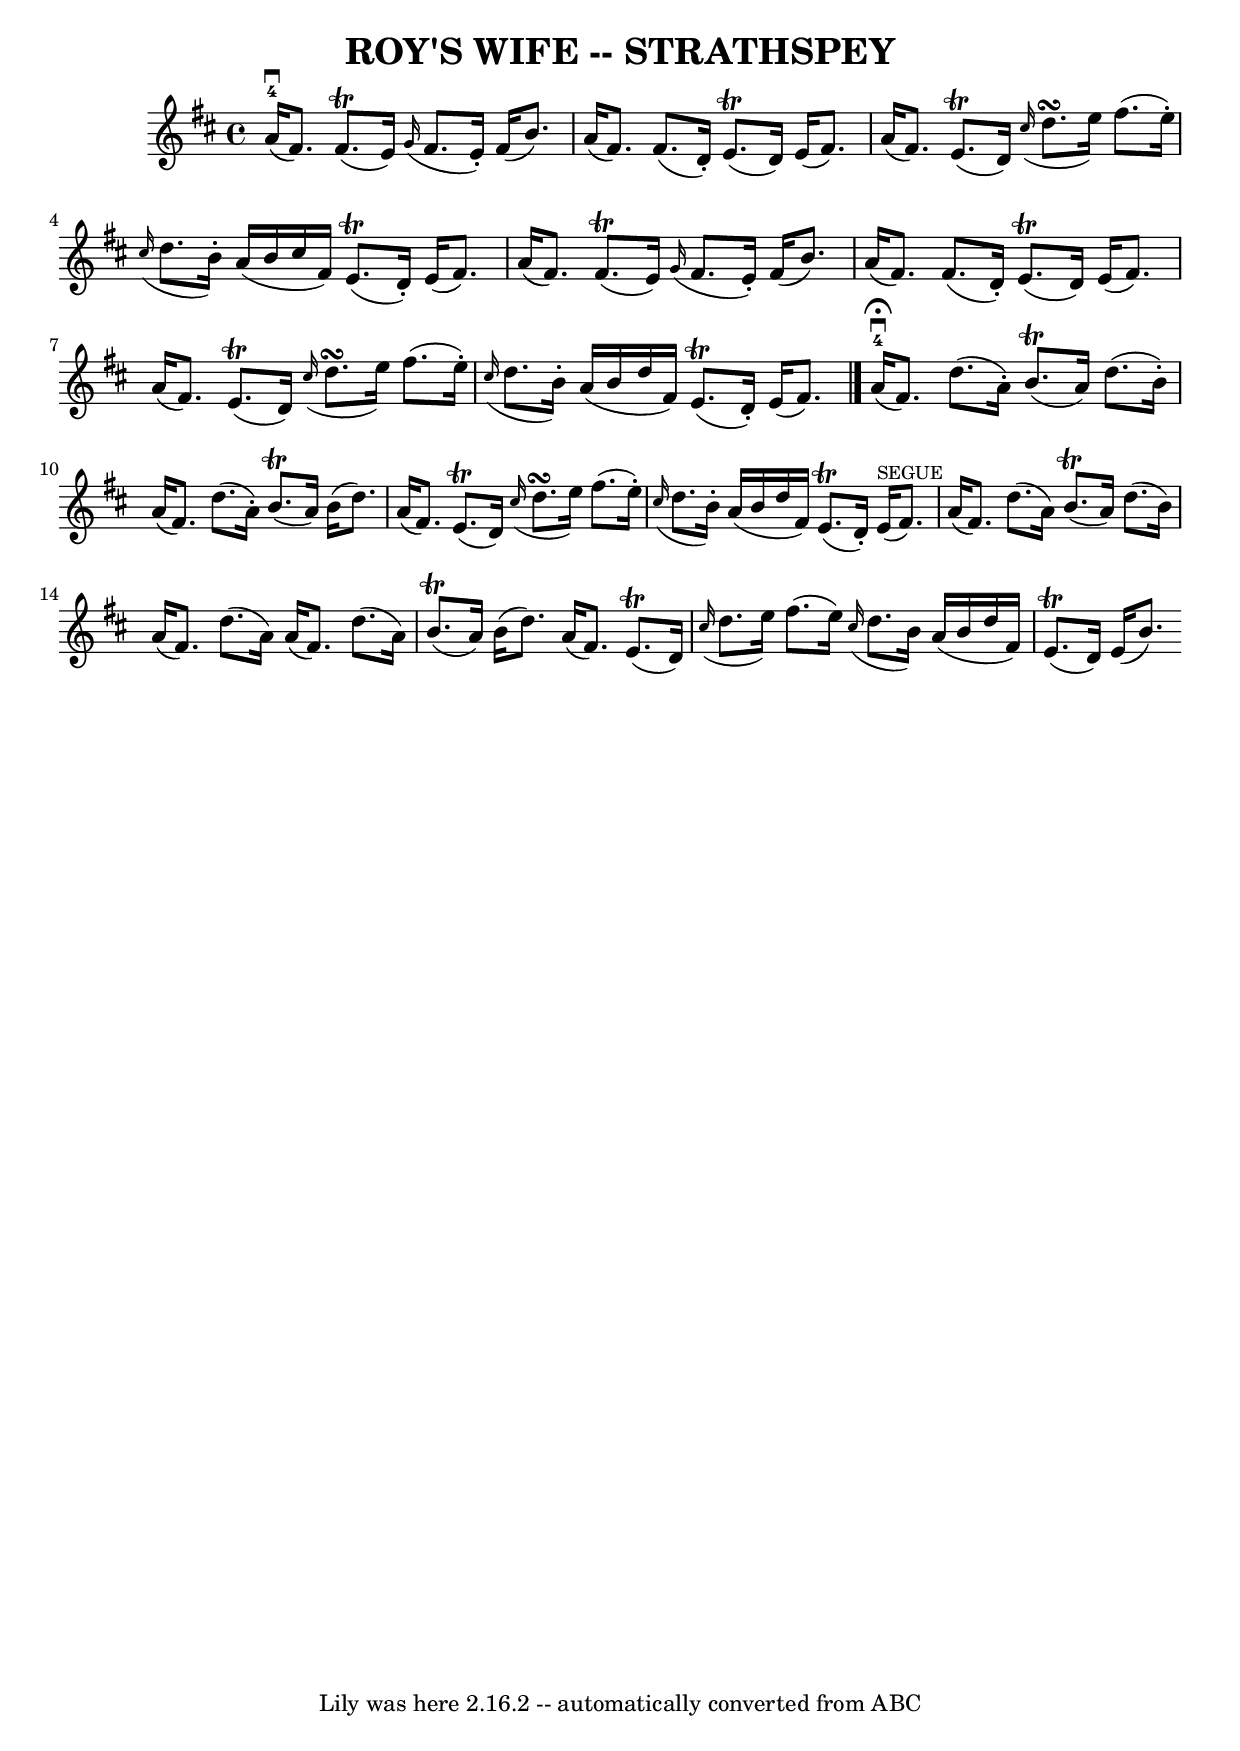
\version "2.16.2"
\include "Mammoth.ily"
\header {
  %% book = "Ryan's Mammoth Collection of Fiddle Tunes"
  crossRefNumber = "1"
  footnotes = ""
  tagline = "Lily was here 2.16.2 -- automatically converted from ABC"
  title = "ROY'S WIFE -- STRATHSPEY"

}
voicedefault =  {


  \override Staff.TimeSignature #'style = #'C
  \time 4/4 % %slurgraces 1
  
  \key d \major
  a'16-4(^\downbow fis'8.) fis'8. (^\trill   
  e'16)   \grace { g'16 (
		 } fis'8. e'16-.) fis'16 (b'8.)    |
  a'16 (fis'8.) fis'8. (d'16-.) e'8. (^\trill d'16 ) e'16 (fis'8.)   |
  a'16 (fis'8.) e'8. (^\trill  
  d'16)   \grace { cis''16 (
		 } d''8.\turn e''16) fis''8. (
  e''16-.)   |
  \grace { cis''16 (
	 } d''8. b'16-.) a'16 (
  b'16 cis''16 fis'16) e'8. (^\trill d'16-.) e'16 (
  fis'8.)   |
  a'16 (fis'8.) fis'8. (^\trill e'16)   
  \grace { g'16 (
	 } fis'8. e'16-.) fis'16 (b'8.)   |
  
  a'16 (fis'8.) fis'8. (d'16-.) e'8. (^\trill d'16) e'16 (fis'8.)   |
  a'16 (fis'8.) e'8. (^\trill d'16)  
  \grace { cis''16 (
	 } d''8.\turn e''16) fis''8. (e''16-.)    |
  \grace { cis''16 (
	 } d''8. b'16-.) a'16 (b'16    
  d''16 fis'16) e'8. (^\trill d'16-.) e'16 (fis'8.)   
  \bar "|." a'16-4^\fermata(^\downbow fis'8.) d''8. (a'16-.) b'8. (^\trill a'16) d''8. (b'16-.)   |
  a'16 (
  fis'8.) d''8. (a'16-.) b'8. (^\trill a'16) b'16 (d''8. )   |
  a'16 (fis'8.) e'8. (^\trill d'16)   \grace {  
    cis''16 (
  } d''8.\turn e''16) fis''8. (e''16-.)   |
  
  \grace { cis''16 (
	 } d''8. b'16-.) a'16 (b'16 d''16    
  fis'16) e'8. (^\trill d'16-.) e'16^\segue(fis'8.)    |
  a'16 (fis'8.) d''8. (a'16) b'8. (^\trill a'16) d''8. (b'16)   |
  a'16 (fis'8.) d''8. (a'16)   
  a'16 (fis'8.) d''8. (a'16) b'8. (^\trill a'16) b'16 (
  d''8.)   |
  a'16 (fis'8.) e'8. (^\trill d'16)   
  \grace { cis''16 (
	 } d''8. e''16) fis''8. (e''16)   |
  
  \grace { cis''16 (
	 } d''8. b'16) a'16 (b'16 d''16    
  fis'16) e'8. (^\trill d'16) e'16 (b'8.)     

}

\score{
  <<

    \context Staff="default"
    {
      \voicedefault 
      
    }

  >>
  \layout {
    
  }
  \midi {
  }

}
